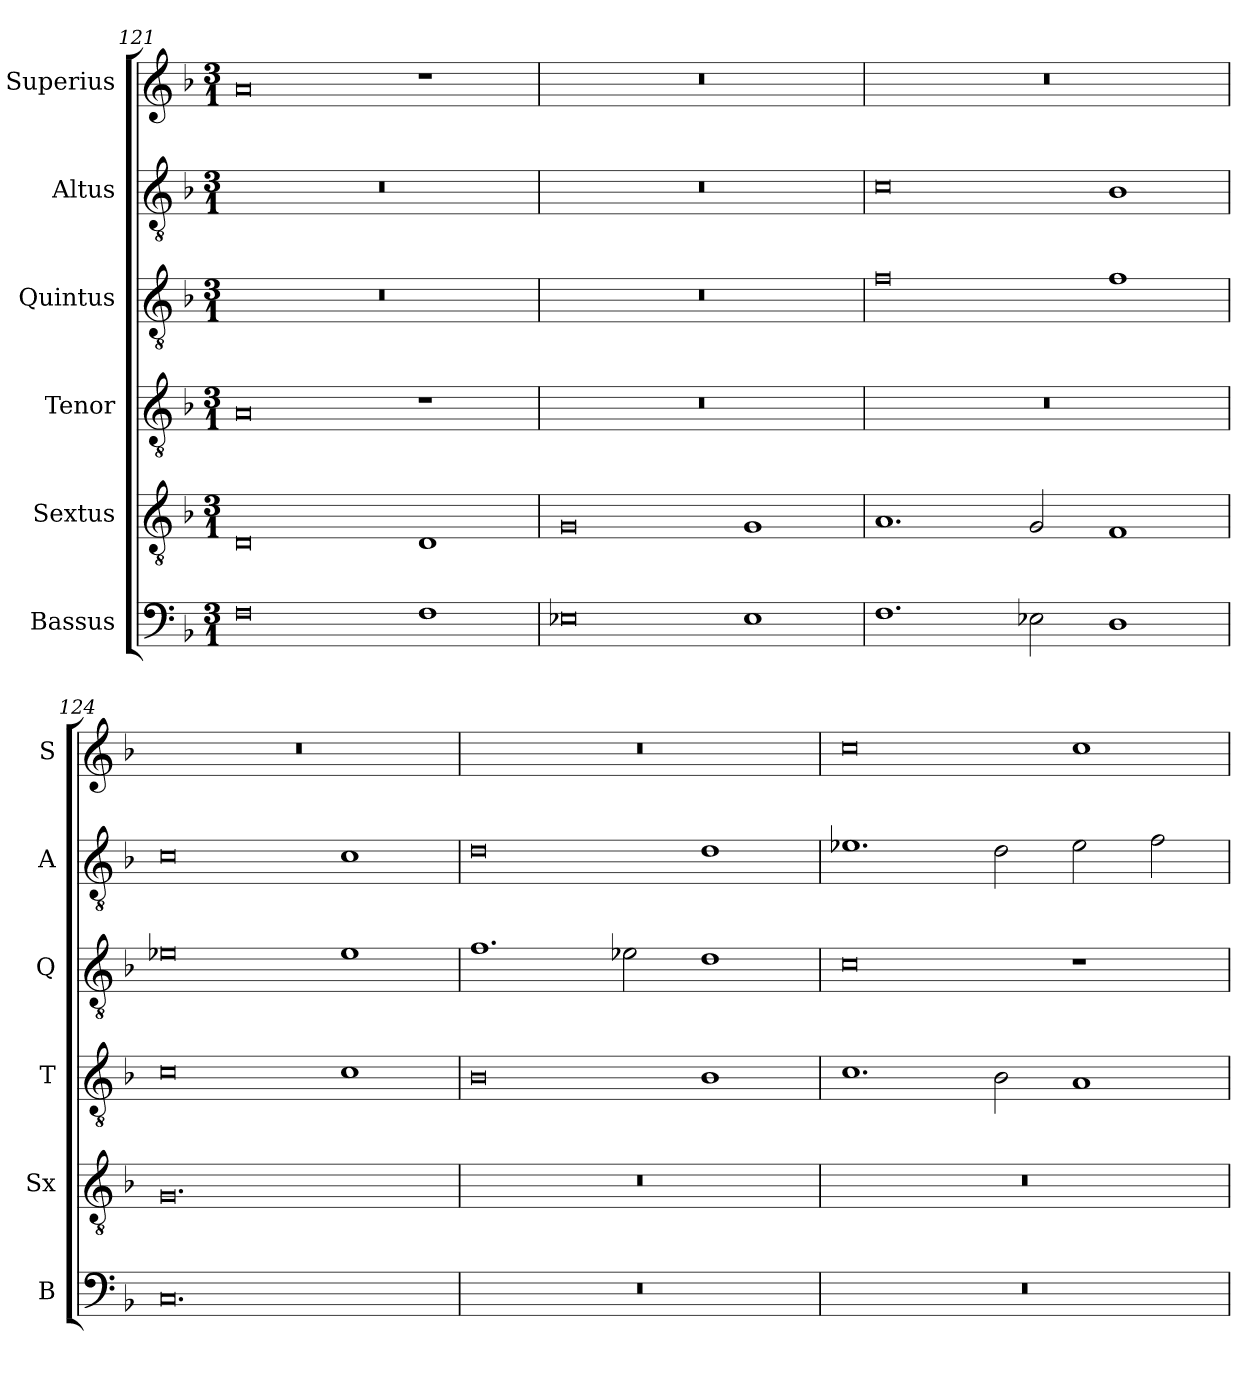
**kern	**kern	**kern	**kern	**kern	**kern
*part6	*part5	*part4	*part3	*part2	*part1
*staff6	*staff5	*staff4	*staff3	*staff2	*staff1
*I"Bassus	*I"Sextus	*I"Tenor	*I"Quintus	*I"Altus	*I"Superius
*I'B	*I'Sx	*I'T	*I'Q	*I'A	*I'S
*clefF4	*clefGv2	*clefGv2	*clefGv2	*clefGv2	*clefG2
*k[b-]	*k[b-]	*k[b-]	*k[b-]	*k[b-]	*k[b-]
*M3/1	*M3/1	*M3/1	*M3/1	*M3/1	*M3/1
=121	=121	=121	=121	=121	=121
0F	0D	0A	0.r	0.r	0a
1F	1D	1r	.	.	1r
=122	=122	=122	=122	=122	=122
0E-X	0G	0.r	0.r	0.r	0.r
1E-	1G	.	.	.	.
=123	=123	=123	=123	=123	=123
1.F	1.A	0.r	0f	0c	0.r
2E-X\	2G/	.	.	.	.
1D	1F	.	1f	1B-	.
=124	=124	=124	=124	=124	=124
0.C	0.G	0c	0e-X	0c	0.r
.	.	1c	1e-	1c	.
=125	=125	=125	=125	=125	=125
0.r	0.r	0B-	1.f	0d	0.r
.	.	.	2e-X\	.	.
.	.	1B-	1d	1d	.
=126	=126	=126	=126	=126	=126
0.r	0.r	1.c	0c	1.e-X	0cc
.	.	2B-\	.	2d\	.
.	.	1A	1r	2e-\	1cc
.	.	.	.	2f\	.
=	=	=	=	=	=
*-	*-	*-	*-	*-	*-
